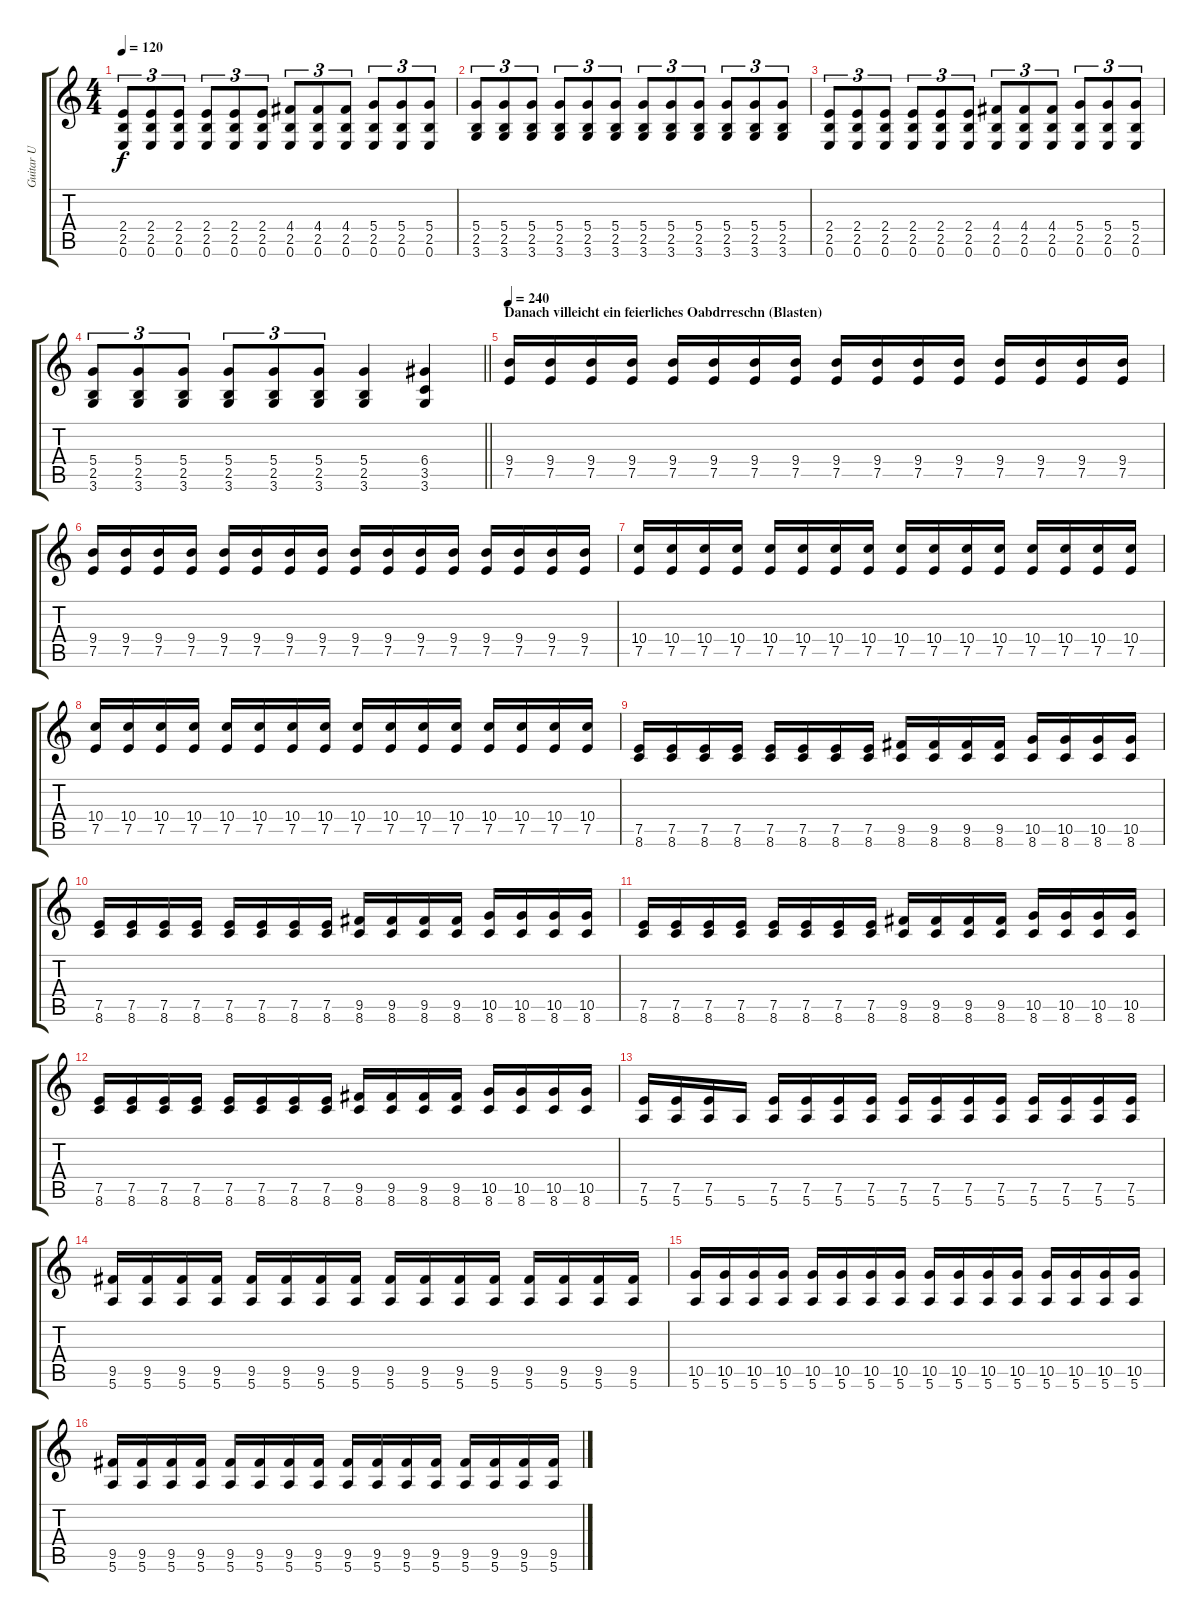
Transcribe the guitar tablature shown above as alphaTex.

\track ("Guitar U" "Guitar U") {instrument distortionguitar}
\staff {score tabs}
\tuning (E4 B3 G3 D3 A2 E2) {hide}
\ts (4 4)
\tempo 120
\clef g2
\ks c
(2.4 2.5 0.6).8{tu (3 2) dy f} (2.4 2.5 0.6).8{tu (3 2)} (2.4 2.5 0.6).8{tu (3 2)} (2.4 2.5 0.6).8{tu (3 2)} (2.4 2.5 0.6).8{tu (3 2)} (2.4 2.5 0.6).8{tu (3 2)} (4.4 2.5 0.6).8{tu (3 2)} (4.4 2.5 0.6).8{tu (3 2)} (4.4 2.5 0.6).8{tu (3 2)} (5.4 2.5 0.6).8{tu (3 2)} (5.4 2.5 0.6).8{tu (3 2)} (5.4 2.5 0.6).8{tu (3 2)} |
(5.4 2.5 3.6).8{tu (3 2)} (5.4 2.5 3.6).8{tu (3 2)} (5.4 2.5 3.6).8{tu (3 2)} (5.4 2.5 3.6).8{tu (3 2)} (5.4 2.5 3.6).8{tu (3 2)} (5.4 2.5 3.6).8{tu (3 2)} (5.4 2.5 3.6).8{tu (3 2)} (5.4 2.5 3.6).8{tu (3 2)} (5.4 2.5 3.6).8{tu (3 2)} (5.4 2.5 3.6).8{tu (3 2)} (5.4 2.5 3.6).8{tu (3 2)} (5.4 2.5 3.6).8{tu (3 2)} |
(2.4 2.5 0.6).8{tu (3 2)} (2.4 2.5 0.6).8{tu (3 2)} (2.4 2.5 0.6).8{tu (3 2)} (2.4 2.5 0.6).8{tu (3 2)} (2.4 2.5 0.6).8{tu (3 2)} (2.4 2.5 0.6).8{tu (3 2)} (4.4 2.5 0.6).8{tu (3 2)} (4.4 2.5 0.6).8{tu (3 2)} (4.4 2.5 0.6).8{tu (3 2)} (5.4 2.5 0.6).8{tu (3 2)} (5.4 2.5 0.6).8{tu (3 2)} (5.4 2.5 0.6).8{tu (3 2)} |
\barLineRight lightlight
(5.4 2.5 3.6).8{tu (3 2)} (5.4 2.5 3.6).8{tu (3 2)} (5.4 2.5 3.6).8{tu (3 2)} (5.4 2.5 3.6).8{tu (3 2)} (5.4 2.5 3.6).8{tu (3 2)} (5.4 2.5 3.6).8{tu (3 2)} (5.4 2.5 3.6).4 (6.4 3.5 3.6).4 |
\section ("" "Danach villeicht ein feierliches Oabdrreschn (Blasten)")
\tempo 240
(9.4 7.5).16 (9.4 7.5).16 (9.4 7.5).16 (9.4 7.5).16 (9.4 7.5).16 (9.4 7.5).16 (9.4 7.5).16 (9.4 7.5).16 (9.4 7.5).16 (9.4 7.5).16 (9.4 7.5).16 (9.4 7.5).16 (9.4 7.5).16 (9.4 7.5).16 (9.4 7.5).16 (9.4 7.5).16 |
(9.4 7.5).16 (9.4 7.5).16 (9.4 7.5).16 (9.4 7.5).16 (9.4 7.5).16 (9.4 7.5).16 (9.4 7.5).16 (9.4 7.5).16 (9.4 7.5).16 (9.4 7.5).16 (9.4 7.5).16 (9.4 7.5).16 (9.4 7.5).16 (9.4 7.5).16 (9.4 7.5).16 (9.4 7.5).16 |
(10.4 7.5).16 (10.4 7.5).16 (10.4 7.5).16 (10.4 7.5).16 (10.4 7.5).16 (10.4 7.5).16 (10.4 7.5).16 (10.4 7.5).16 (10.4 7.5).16 (10.4 7.5).16 (10.4 7.5).16 (10.4 7.5).16 (10.4 7.5).16 (10.4 7.5).16 (10.4 7.5).16 (10.4 7.5).16 |
(10.4 7.5).16 (10.4 7.5).16 (10.4 7.5).16 (10.4 7.5).16 (10.4 7.5).16 (10.4 7.5).16 (10.4 7.5).16 (10.4 7.5).16 (10.4 7.5).16 (10.4 7.5).16 (10.4 7.5).16 (10.4 7.5).16 (10.4 7.5).16 (10.4 7.5).16 (10.4 7.5).16 (10.4 7.5).16 |
(7.5 8.6).16 (7.5 8.6).16 (7.5 8.6).16 (7.5 8.6).16 (7.5 8.6).16 (7.5 8.6).16 (7.5 8.6).16 (7.5 8.6).16 (9.5 8.6).16 (9.5 8.6).16 (9.5 8.6).16 (9.5 8.6).16 (10.5 8.6).16 (10.5 8.6).16 (10.5 8.6).16 (10.5 8.6).16 |
(7.5 8.6).16 (7.5 8.6).16 (7.5 8.6).16 (7.5 8.6).16 (7.5 8.6).16 (7.5 8.6).16 (7.5 8.6).16 (7.5 8.6).16 (9.5 8.6).16 (9.5 8.6).16 (9.5 8.6).16 (9.5 8.6).16 (10.5 8.6).16 (10.5 8.6).16 (10.5 8.6).16 (10.5 8.6).16 |
(7.5 8.6).16 (7.5 8.6).16 (7.5 8.6).16 (7.5 8.6).16 (7.5 8.6).16 (7.5 8.6).16 (7.5 8.6).16 (7.5 8.6).16 (9.5 8.6).16 (9.5 8.6).16 (9.5 8.6).16 (9.5 8.6).16 (10.5 8.6).16 (10.5 8.6).16 (10.5 8.6).16 (10.5 8.6).16 |
(7.5 8.6).16 (7.5 8.6).16 (7.5 8.6).16 (7.5 8.6).16 (7.5 8.6).16 (7.5 8.6).16 (7.5 8.6).16 (7.5 8.6).16 (9.5 8.6).16 (9.5 8.6).16 (9.5 8.6).16 (9.5 8.6).16 (10.5 8.6).16 (10.5 8.6).16 (10.5 8.6).16 (10.5 8.6).16 |
(7.5 5.6).16 (7.5 5.6).16 (7.5 5.6).16 5.6.16 (7.5 5.6).16 (7.5 5.6).16 (7.5 5.6).16 (7.5 5.6).16 (7.5 5.6).16 (7.5 5.6).16 (7.5 5.6).16 (7.5 5.6).16 (7.5 5.6).16 (7.5 5.6).16 (7.5 5.6).16 (7.5 5.6).16 |
(9.5 5.6).16 (9.5 5.6).16 (9.5 5.6).16 (9.5 5.6).16 (9.5 5.6).16 (9.5 5.6).16 (9.5 5.6).16 (9.5 5.6).16 (9.5 5.6).16 (9.5 5.6).16 (9.5 5.6).16 (9.5 5.6).16 (9.5 5.6).16 (9.5 5.6).16 (9.5 5.6).16 (9.5 5.6).16 |
(10.5 5.6).16 (10.5 5.6).16 (10.5 5.6).16 (10.5 5.6).16 (10.5 5.6).16 (10.5 5.6).16 (10.5 5.6).16 (10.5 5.6).16 (10.5 5.6).16 (10.5 5.6).16 (10.5 5.6).16 (10.5 5.6).16 (10.5 5.6).16 (10.5 5.6).16 (10.5 5.6).16 (10.5 5.6).16 |
(9.5 5.6).16 (9.5 5.6).16 (9.5 5.6).16 (9.5 5.6).16 (9.5 5.6).16 (9.5 5.6).16 (9.5 5.6).16 (9.5 5.6).16 (9.5 5.6).16 (9.5 5.6).16 (9.5 5.6).16 (9.5 5.6).16 (9.5 5.6).16 (9.5 5.6).16 (9.5 5.6).16 (9.5 5.6).16
